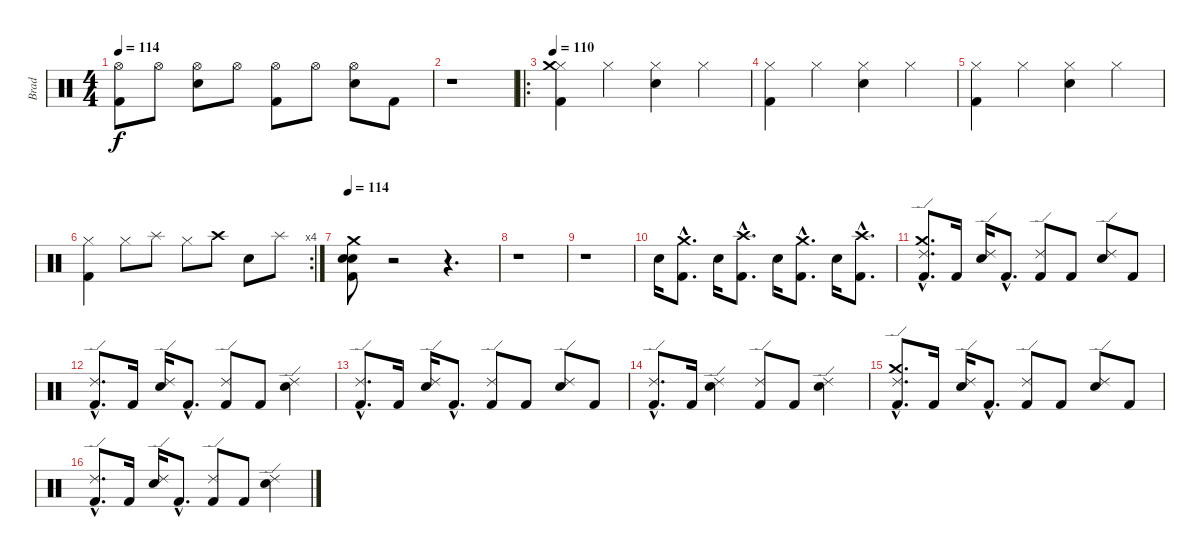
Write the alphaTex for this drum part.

\track ("Brad" "Brad") {instrument percussion}
\staff {score}
\articulation defaults
\ts (4 4)
\tempo 114
\clef neutral
\ks c
("Hi-Hat (open)" "Kick (hit) 2").8{dy f} "Hi-Hat (open)".8 ("Hi-Hat (open)" "Snare (hit) 2").8 "Hi-Hat (open)".8 ("Hi-Hat (open)" "Kick (hit) 2").8 "Hi-Hat (open)".8 ("Hi-Hat (open)" "Snare (hit) 2").8 "Kick (hit) 2".8 |
r.1 |
\ro
\tempo 110
("Hi-Hat (closed)" "Kick (hit) 2" "Crash medium (hit)").4 "Hi-Hat (closed)".4 ("Hi-Hat (closed)" "Snare (hit) 2").4 "Hi-Hat (closed)".4 |
("Hi-Hat (closed)" "Kick (hit) 2").4 "Hi-Hat (closed)".4 ("Hi-Hat (closed)" "Snare (hit) 2").4 "Hi-Hat (closed)".4 |
("Hi-Hat (closed)" "Kick (hit) 2").4 "Hi-Hat (closed)".4 ("Hi-Hat (closed)" "Snare (hit) 2").4 "Hi-Hat (closed)".4 |
\rc 4
("Hi-Hat (closed)" "Kick (hit) 2").4 "Hi-Hat (closed)".8 "Splash (hit)".8 "Hi-Hat (closed)".8 "Crash high (hit)".8 "Snare (hit) 2".8 "Splash (hit)".8 |
\tempo 114
("Crash medium (hit)" "Kick (hit) 2" "Snare (hit) 2" "Snare (hit) 2").8 r.2 r.4{d} |
r.1 |
r.1 |
"Snare (hit) 2".16 ("Kick (hit) 2"{hac} "Crash medium (hit)"{hac}).8{d} "Snare (hit) 2".16 ("Kick (hit) 2"{hac} "Crash high (hit)"{hac}).8{d} "Snare (hit) 2".16 ("Kick (hit) 2"{hac} "Crash medium (hit)"{hac}).8{d} "Snare (hit) 2".16 ("Kick (hit) 2"{hac} "Crash high (hit)"{hac}).8{d} |
("Ride (edge) 2"{hac} "Kick (hit) 2"{hac} "Crash medium (hit)"{hac}).8{d} "Kick (hit) 2".16 ("Ride (edge) 2" "Snare (hit) 2").16 "Kick (hit) 2"{hac}.8{d} ("Ride (edge) 2" "Kick (hit) 2").8 "Kick (hit) 2".8 ("Ride (edge) 2" "Snare (hit) 2").8 "Kick (hit) 2".8 |
("Ride (edge) 2"{hac} "Kick (hit) 2"{hac}).8{d} "Kick (hit) 2".16 ("Ride (edge) 2" "Snare (hit) 2").16 "Kick (hit) 2"{hac}.8{d} ("Ride (edge) 2" "Kick (hit) 2").8 "Kick (hit) 2".8 ("Ride (edge) 2" "Snare (hit) 2").4 |
("Ride (edge) 2"{hac} "Kick (hit) 2"{hac}).8{d} "Kick (hit) 2".16 ("Ride (edge) 2" "Snare (hit) 2").16 "Kick (hit) 2"{hac}.8{d} ("Ride (edge) 2" "Kick (hit) 2").8 "Kick (hit) 2".8 ("Ride (edge) 2" "Snare (hit) 2").8 "Kick (hit) 2".8 |
("Ride (edge) 2"{hac} "Kick (hit) 2"{hac}).8{d} "Kick (hit) 2".16 ("Ride (edge) 2" "Snare (hit) 2").4 ("Ride (edge) 2" "Kick (hit) 2").8 "Kick (hit) 2".8 ("Ride (edge) 2" "Snare (hit) 2").4 |
("Ride (edge) 2"{hac} "Kick (hit) 2"{hac} "Crash medium (hit)"{hac}).8{d} "Kick (hit) 2".16 ("Ride (edge) 2" "Snare (hit) 2").16 "Kick (hit) 2"{hac}.8{d} ("Ride (edge) 2" "Kick (hit) 2").8 "Kick (hit) 2".8 ("Ride (edge) 2" "Snare (hit) 2").8 "Kick (hit) 2".8 |
("Ride (edge) 2"{hac} "Kick (hit) 2"{hac}).8{d} "Kick (hit) 2".16 ("Ride (edge) 2" "Snare (hit) 2").16 "Kick (hit) 2"{hac}.8{d} ("Ride (edge) 2" "Kick (hit) 2").8 "Kick (hit) 2".8 ("Ride (edge) 2" "Snare (hit) 2").4
